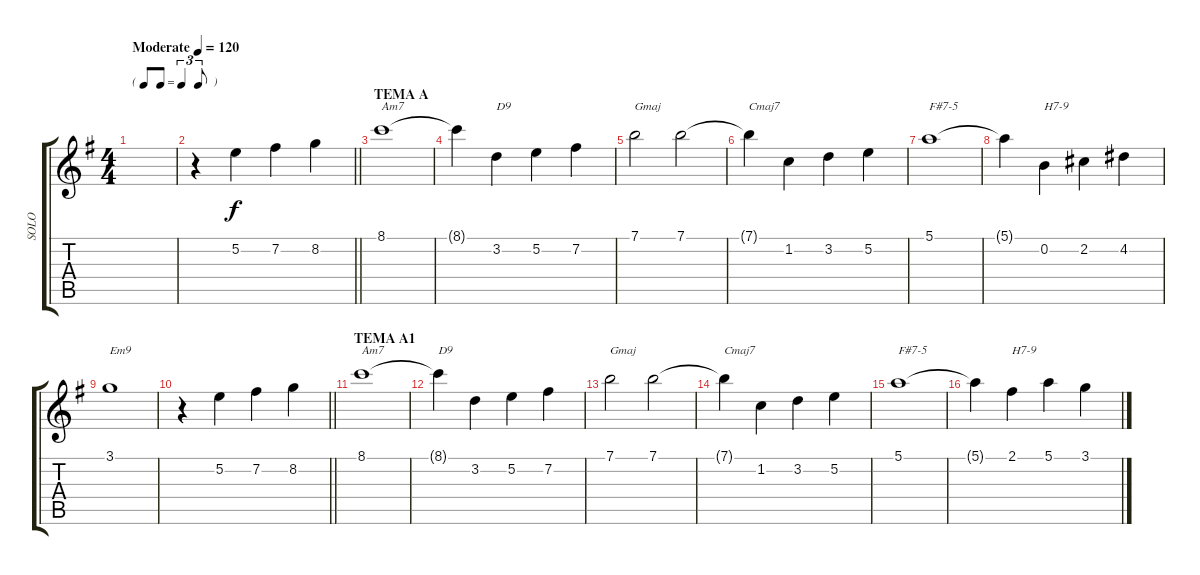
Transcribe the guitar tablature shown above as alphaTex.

\track ("SOLO" "SOLO") {instrument electricguitarjazz}
\staff {score tabs}
\tuning (E4 B3 G3 D3 A2 E2) {hide}
\ts (4 4)
\tf triplet8th
\tempo (120 "Moderate")
\clef g2
\ks g
|
\barLineRight lightlight
r.4 5.2.4 7.2.4 8.2.4 |
\section ("" "TEMA A")
8.1.1{txt "Am7"} |
8.1{t}.4 3.2.4{txt "D9"} 5.2.4 7.2.4 |
7.1.2{txt "Gmaj"} 7.1.2 |
7.1{t}.4{txt "Cmaj7"} 1.2.4 3.2.4 5.2.4 |
5.1.1{txt "F#7-5"} |
5.1{t}.4 0.2.4{txt "H7-9"} 2.2.4 4.2.4 |
3.1.1{txt "Em9"} |
\barLineRight lightlight
r.4 5.2.4 7.2.4 8.2.4 |
\section ("" "TEMA A1")
8.1.1{txt "Am7"} |
8.1{t}.4{txt "D9"} 3.2.4 5.2.4 7.2.4 |
7.1.2{txt "Gmaj"} 7.1.2 |
7.1{t}.4{txt "Cmaj7"} 1.2.4 3.2.4 5.2.4 |
5.1.1{txt "F#7-5"} |
5.1{t}.4 2.1.4{txt "H7-9"} 5.1.4 3.1.4
